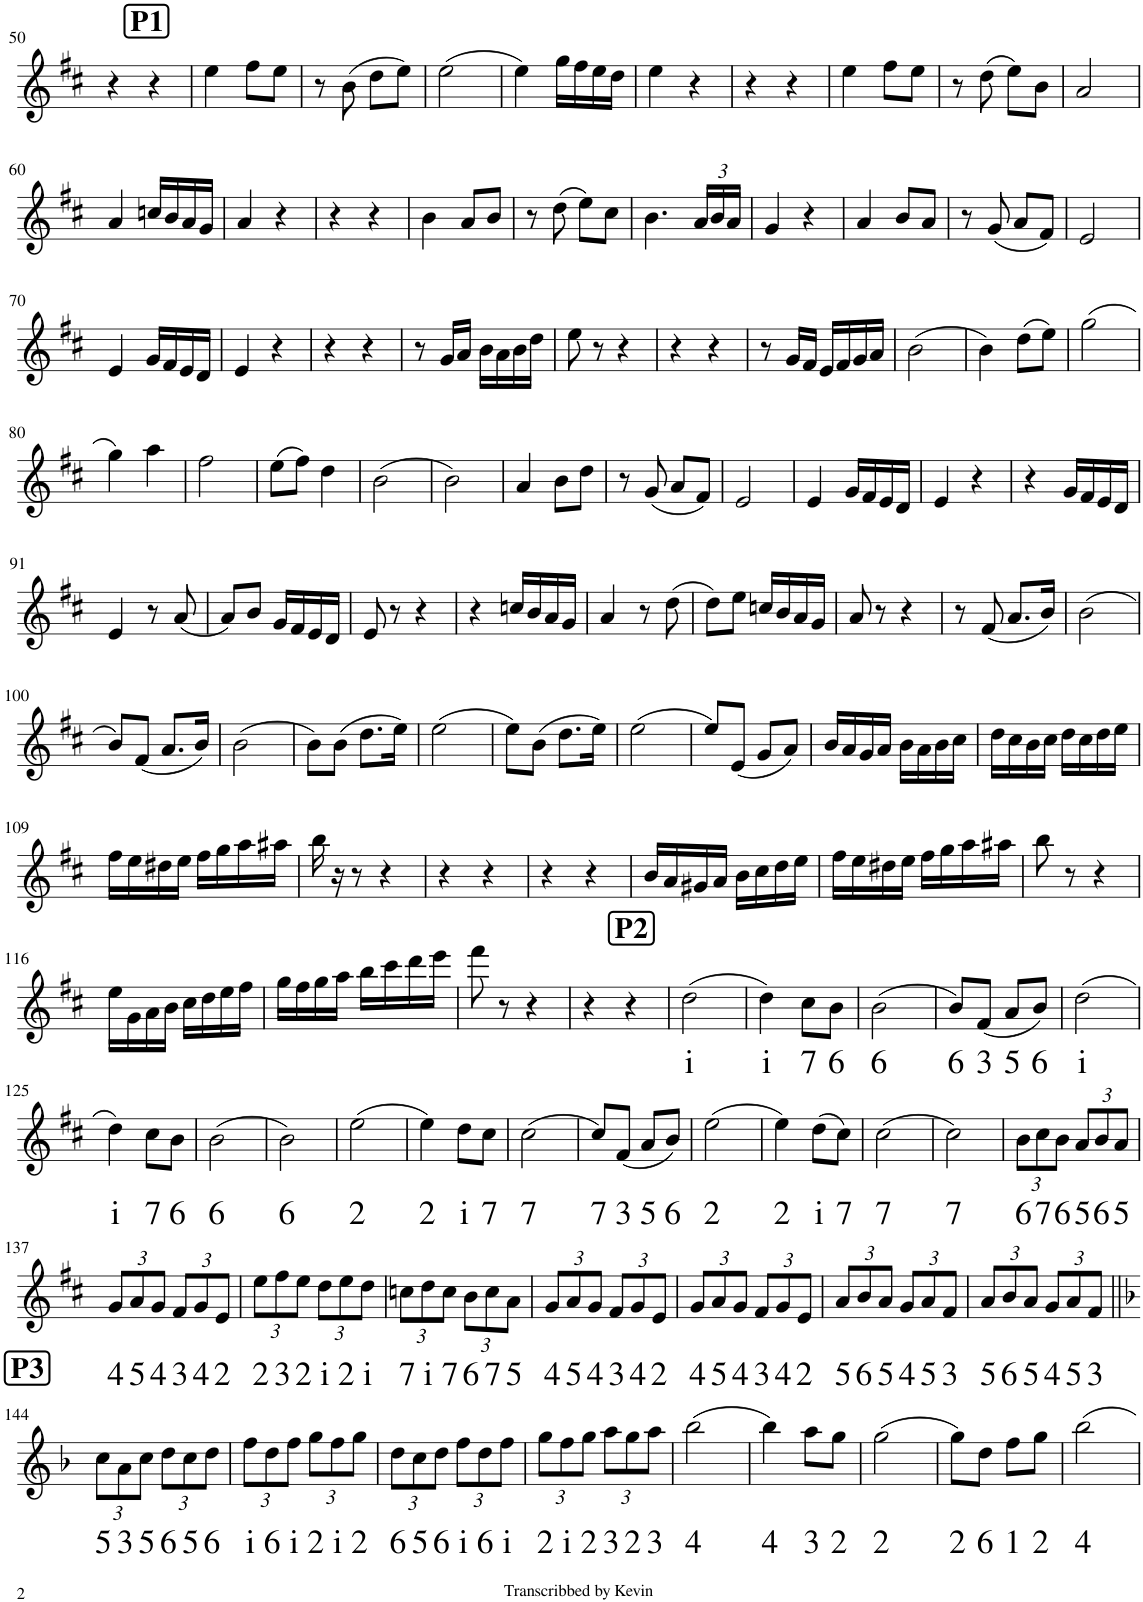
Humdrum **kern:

**kern	**text
*part1	*part1
*staff1	*staff1
*I"小提琴	*
!!LO:PB:g=z
*clefG2	*
*k[f#c#]	*
*M2/4	*
=50	=50
4r	.
4r	.
!!LO:REH:place=s1:a:B:cj:fs=14:t=P1
=51	=51
4ee\	.
8ff#\L	.
8ee\J	.
=52	=52
8r	.
(8b\	.
8dd\L	.
8ee\J)	.
=53	=53
(2ee\	.
=54	=54
4ee\)	.
16gg\LL	.
16ff#\	.
16ee\	.
16dd\JJ	.
=55	=55
4ee\	.
4r	.
=56	=56
4r	.
4r	.
=57	=57
4ee\	.
8ff#\L	.
8ee\J	.
=58	=58
8r	.
(8dd\	.
8ee\L)	.
8b\J	.
=59	=59
2a/	.
!!LO:LB:g=z
=60	=60
4a/	.
16ccn/LL	.
16b/	.
16a/	.
16g/JJ	.
=61	=61
4a/	.
4r	.
=62	=62
4r	.
4r	.
=63	=63
4b\	.
8a/L	.
8b/J	.
=64	=64
8r	.
(8dd\	.
8ee\L)	.
8cc#\J	.
=65	=65
4.b\	.
*Xbrackettup	*
24a/LL	.
24b/	.
24a/JJ	.
=66	=66
4g/	.
4r	.
=67	=67
4a/	.
8b/L	.
8a/J	.
=68	=68
8r	.
(8g/	.
8a/L	.
8f#/J)	.
=69	=69
2e/	.
!!LO:LB:g=z
=70	=70
4e/	.
16g/LL	.
16f#/	.
16e/	.
16d/JJ	.
=71	=71
4e/	.
4r	.
=72	=72
4r	.
4r	.
=73	=73
8r	.
16g/LL	.
16a/JJ	.
16b\LL	.
16a\	.
16b\	.
16dd\JJ	.
=74	=74
8ee\	.
8r	.
4r	.
=75	=75
4r	.
4r	.
=76	=76
8r	.
16g/LL	.
16f#/JJ	.
16e/LL	.
16f#/	.
16g/	.
16a/JJ	.
=77	=77
(2b\	.
=78	=78
4b\)	.
(8dd\L	.
8ee\J)	.
=79	=79
(2gg\	.
!!LO:LB:g=z
=80	=80
4gg\)	.
4aa\	.
=81	=81
2ff#\	.
=82	=82
(8ee\L	.
8ff#\J)	.
4dd\	.
=83	=83
(2b\	.
=84	=84
2b\)	.
=85	=85
4a/	.
8b\L	.
8dd\J	.
=86	=86
8r	.
(8g/	.
8a/L	.
8f#/J)	.
=87	=87
2e/	.
=88	=88
4e/	.
16g/LL	.
16f#/	.
16e/	.
16d/JJ	.
=89	=89
4e/	.
4r	.
=90	=90
4r	.
16g/LL	.
16f#/	.
16e/	.
16d/JJ	.
!!LO:LB:g=z
=91	=91
4e/	.
8r	.
(8a/	.
=92	=92
8a/L)	.
8b/J	.
16g/LL	.
16f#/	.
16e/	.
16d/JJ	.
=93	=93
8e/	.
8r	.
4r	.
=94	=94
4r	.
16ccn/LL	.
16b/	.
16a/	.
16g/JJ	.
=95	=95
4a/	.
8r	.
(8dd\	.
=96	=96
8dd\L)	.
8ee\J	.
16ccn/LL	.
16b/	.
16a/	.
16g/JJ	.
=97	=97
8a/	.
8r	.
4r	.
=98	=98
8r	.
(8f#/	.
8.a/L	.
16b/Jk)	.
=99	=99
(2b\	.
!!LO:LB:g=z
=100	=100
8b/L)	.
(8f#/J	.
8.a/L	.
16b/Jk)	.
=101	=101
(2b\	.
=102	=102
8b\L)	.
(8b\J	.
8.dd\L	.
16ee\Jk)	.
=103	=103
(2ee\	.
=104	=104
8ee\L)	.
(8b\J	.
8.dd\L	.
16ee\Jk)	.
=105	=105
(2ee\	.
=106	=106
8ee/L)	.
(8e/J	.
8g/L	.
8a/J)	.
=107	=107
16b/LL	.
16a/	.
16g/	.
16a/JJ	.
16b\LL	.
16a\	.
16b\	.
16cc#\JJ	.
=108	=108
16dd\LL	.
16cc#\	.
16b\	.
16cc#\JJ	.
16dd\LL	.
16cc#\	.
16dd\	.
16ee\JJ	.
!!LO:LB:g=z
=109	=109
16ff#\LL	.
16ee\	.
16dd#X\	.
16ee\JJ	.
16ff#\LL	.
16gg\	.
16aa\	.
16aa#X\JJ	.
=110	=110
16bb\	.
16r	.
8r	.
4r	.
=111	=111
4r	.
4r	.
=112	=112
4r	.
4r	.
=113	=113
16b/LL	.
16a/	.
16g#X/	.
16a/JJ	.
16b\LL	.
16cc#\	.
16dd\	.
16ee\JJ	.
=114	=114
16ff#\LL	.
16ee\	.
16dd#X\	.
16ee\JJ	.
16ff#\LL	.
16gg\	.
16aa\	.
16aa#X\JJ	.
=115	=115
8bb\	.
8r	.
4r	.
!!LO:LB:g=z
=116	=116
16ee\LL	.
16g\	.
16a\	.
16b\JJ	.
16cc#\LL	.
16dd\	.
16ee\	.
16ff#\JJ	.
=117	=117
16gg\LL	.
16ff#\	.
16gg\	.
16aa\JJ	.
16bb\LL	.
16ccc#\	.
16ddd\	.
16eee\JJ	.
=118	=118
8fff#\	.
8r	.
4r	.
=119	=119
4r	.
4r	.
!!LO:REH:place=s1:a:B:cj:fs=14:t=P2
=120	=120
!	!LO:LY:b
(2dd\	i
=121	=121
!	!LO:LY:b
4dd\)	i
!	!LO:LY:b
8cc#\L	7
!	!LO:LY:b
8b\J	6
=122	=122
!	!LO:LY:b
(2b\	6
=123	=123
!	!LO:LY:b
8b/L)	6
!	!LO:LY:b
(8f#/J	3
!	!LO:LY:b
8a/L	5
!	!LO:LY:b
8b/J)	6
=124	=124
!	!LO:LY:b
(2dd\	i
!!LO:LB:g=z
=125	=125
!	!LO:LY:b
4dd\)	i
!	!LO:LY:b
8cc#\L	7
!	!LO:LY:b
8b\J	6
=126	=126
!	!LO:LY:b
(2b\	6
=127	=127
!	!LO:LY:b
2b\)	6
=128	=128
!	!LO:LY:b
(2ee\	2
=129	=129
!	!LO:LY:b
4ee\)	2
!	!LO:LY:b
8dd\L	i
!	!LO:LY:b
8cc#\J	7
=130	=130
!	!LO:LY:b
(2cc#\	7
=131	=131
!	!LO:LY:b
8cc#/L)	7
!	!LO:LY:b
(8f#/J	3
!	!LO:LY:b
8a/L	5
!	!LO:LY:b
8b/J)	6
=132	=132
!	!LO:LY:b
(2ee\	2
=133	=133
!	!LO:LY:b
4ee\)	2
!	!LO:LY:b
(8dd\L	i
!	!LO:LY:b
8cc#\J)	7
=134	=134
!	!LO:LY:b
(2cc#\	7
=135	=135
!	!LO:LY:b
2cc#\)	7
=136	=136
!	!LO:LY:b
12b\L	6
!	!LO:LY:b
12cc#\	7
!	!LO:LY:b
12b\J	6
!	!LO:LY:b
12a/L	5
!	!LO:LY:b
12b/	6
!	!LO:LY:b
12a/J	5
!!LO:LB:g=z
=137	=137
!	!LO:LY:b
12g/L	4
!	!LO:LY:b
12a/	5
!	!LO:LY:b
12g/J	4
!	!LO:LY:b
12f#/L	3
!	!LO:LY:b
12g/	4
!	!LO:LY:b
12e/J	2
=138	=138
!	!LO:LY:b
12ee\L	2
!	!LO:LY:b
12ff#\	3
!	!LO:LY:b
12ee\J	2
!	!LO:LY:b
12dd\L	i
!	!LO:LY:b
12ee\	2
!	!LO:LY:b
12dd\J	i
=139	=139
!	!LO:LY:b
12ccn\L	7
!	!LO:LY:b
12dd\	i
!	!LO:LY:b
12cc\J	7
!	!LO:LY:b
12b\L	6
!	!LO:LY:b
12cc\	7
!	!LO:LY:b
12a\J	5
=140	=140
!	!LO:LY:b
12g/L	4
!	!LO:LY:b
12a/	5
!	!LO:LY:b
12g/J	4
!	!LO:LY:b
12f#/L	3
!	!LO:LY:b
12g/	4
!	!LO:LY:b
12e/J	2
=141	=141
!	!LO:LY:b
12g/L	4
!	!LO:LY:b
12a/	5
!	!LO:LY:b
12g/J	4
!	!LO:LY:b
12f#/L	3
!	!LO:LY:b
12g/	4
!	!LO:LY:b
12e/J	2
=142	=142
!	!LO:LY:b
12a/L	5
!	!LO:LY:b
12b/	6
!	!LO:LY:b
12a/J	5
!	!LO:LY:b
12g/L	4
!	!LO:LY:b
12a/	5
!	!LO:LY:b
12f#/J	3
=143	=143
!	!LO:LY:b
12a/L	5
!	!LO:LY:b
12b/	6
!	!LO:LY:b
12a/J	5
!	!LO:LY:b
12g/L	4
!	!LO:LY:b
12a/	5
!	!LO:LY:b
12f#/J	3
!!LO:LB:g=z
!!LO:REH:place=s1:a:B:cj:fs=14:t=P3
=144||	=144||
*k[b-]	*
!	!LO:LY:b
12cc\L	5
!	!LO:LY:b
12a\	3
!	!LO:LY:b
12cc\J	5
!	!LO:LY:b
12dd\L	6
!	!LO:LY:b
12cc\	5
!	!LO:LY:b
12dd\J	6
=145	=145
!	!LO:LY:b
12ff\L	i
!	!LO:LY:b
12dd\	6
!	!LO:LY:b
12ff\J	i
!	!LO:LY:b
12gg\L	2
!	!LO:LY:b
12ff\	i
!	!LO:LY:b
12gg\J	2
=146	=146
!	!LO:LY:b
12dd\L	6
!	!LO:LY:b
12cc\	5
!	!LO:LY:b
12dd\J	6
!	!LO:LY:b
12ff\L	i
!	!LO:LY:b
12dd\	6
!	!LO:LY:b
12ff\J	i
=147	=147
!	!LO:LY:b
12gg\L	2
!	!LO:LY:b
12ff\	i
!	!LO:LY:b
12gg\J	2
!	!LO:LY:b
12aa\L	3
!	!LO:LY:b
12gg\	2
!	!LO:LY:b
12aa\J	3
=148	=148
!	!LO:LY:b
(2bb-\	4
=149	=149
!	!LO:LY:b
4bb-\)	4
!	!LO:LY:b
8aa\L	3
!	!LO:LY:b
8gg\J	2
=150	=150
!	!LO:LY:b
(2gg\	2
=151	=151
!	!LO:LY:b
8gg\L)	2
!	!LO:LY:b
8dd\J	6
!	!LO:LY:b
8ff\L	1
!	!LO:LY:b
8gg\J	2
=152	=152
!	!LO:LY:b
2bb-\	4
=	=
*-	*-
